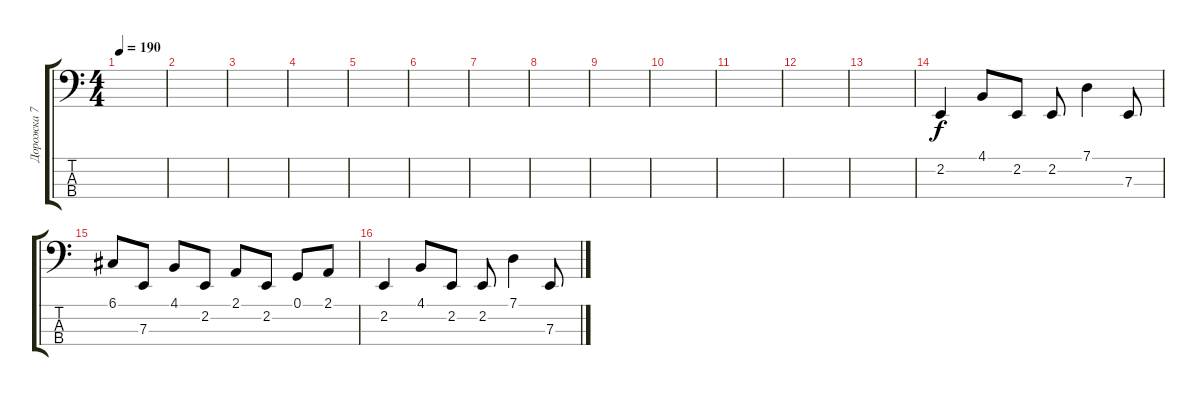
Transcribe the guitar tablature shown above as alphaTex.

\track ("Дорожка 7" "Дорожка 7") {instrument lead2sawtooth}
\staff {score tabs}
\tuning (G2 D2 A1 E1) {hide}
\ts (4 4)
\tempo 190
\clef f4
\ks c
|
|
|
|
|
|
|
|
|
|
|
|
|
2.2.4 4.1.8 2.2.8 2.2.8 7.1.4 7.3.8 |
6.1.8 7.3.8 4.1.8 2.2.8 2.1.8 2.2.8 0.1.8 2.1.8 |
2.2.4 4.1.8 2.2.8 2.2.8 7.1.4 7.3.8
